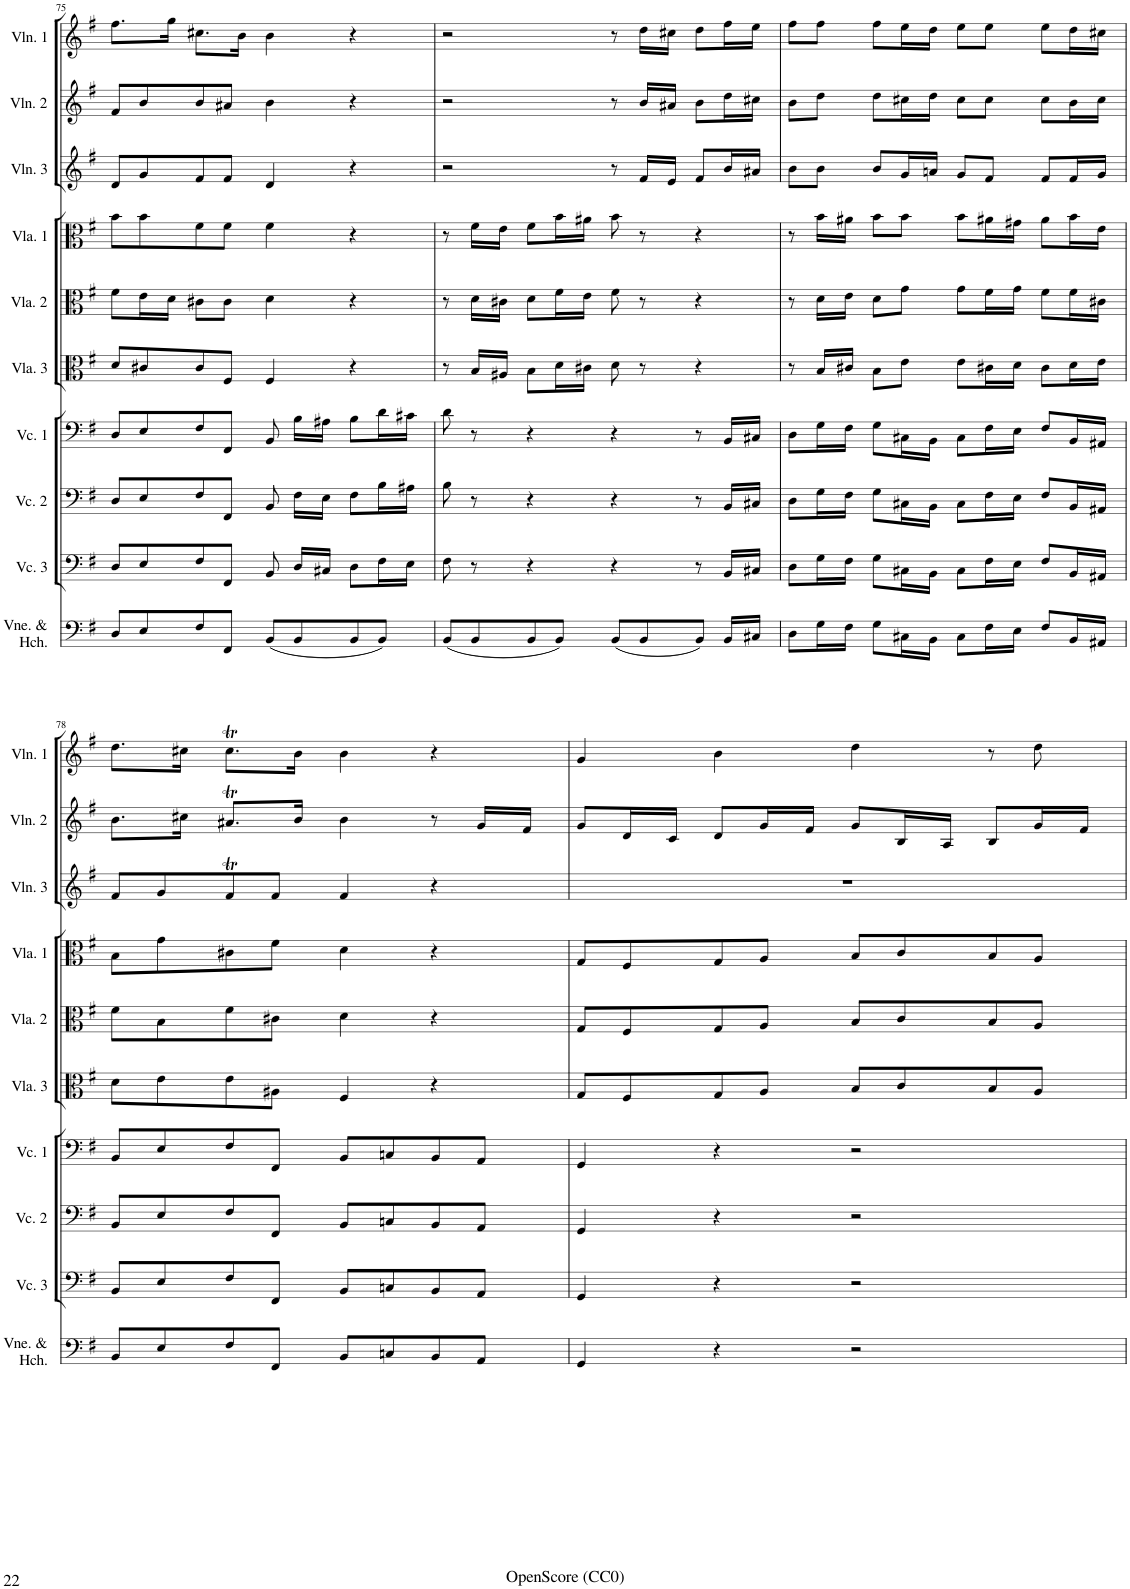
**kern	**kern	**kern	**kern	**kern	**kern	**kern	**kern	**kern	**kern
*part10	*part9	*part8	*part7	*part6	*part5	*part4	*part3	*part2	*part1
*staff10	*staff9	*staff8	*staff7	*staff6	*staff5	*staff4	*staff3	*staff2	*staff1
*I"Violone &amp; Harpsichord	*I"Violoncello 3	*I"Violoncello 2	*I"Violoncello 1	*I"Viola 3	*I"Viola 2	*I"Viola 1	*I"Violin 3	*I"Violin 2	*I"Violin 1
*I'Vne. &amp; Hch.	*I'Vc. 3	*I'Vc. 2	*I'Vc. 1	*I'Vla. 3	*I'Vla. 2	*I'Vla. 1	*I'Vln. 3	*I'Vln. 2	*I'Vln. 1
!!LO:PB:g=z
*clefF4	*clefF4	*clefF4	*clefF4	*clefC3	*clefC3	*clefC3	*clefG2	*clefG2	*clefG2
*k[f#]	*k[f#]	*k[f#]	*k[f#]	*k[f#]	*k[f#]	*k[f#]	*k[f#]	*k[f#]	*k[f#]
*M4/4	*M4/4	*M4/4	*M4/4	*M4/4	*M4/4	*M4/4	*M4/4	*M4/4	*M4/4
*met(c|)	*met(c|)	*met(c|)	*met(c|)	*met(c|)	*met(c|)	*met(c|)	*met(c|)	*met(c|)	*met(c|)
=75	=75	=75	=75	=75	=75	=75	=75	=75	=75
8D/L	8D/L	8D/L	8D/L	8d/L	8f#\L	8b\L	8d/L	8f#/L	8.ff#\L
8E/	8E/	8E/	8E/	8c#X/	16e\L	8b\	8g/	8b/	.
.	.	.	.	.	16d\JJ	.	.	.	16gg\Jk
8F#/	8F#/	8F#/	8F#/	8c#/	8c#X\L	8f#\	8f#/	8b/	8.cc#X\L
8FF#/J	8FF#/J	8FF#/J	8FF#/J	8F#/J	8c#\J	8f#\J	8f#/J	8a#X/J	.
.	.	.	.	.	.	.	.	.	16b\Jk
(8BB/L	8BB/	8BB/	8BB/	4F#/	4d\	4f#\	4d/	4b\	4b\
8BB/	16D/LL	16F#\LL	16B\LL	.	.	.	.	.	.
.	16C#X/JJ	16E\JJ	16A#X\JJ	.	.	.	.	.	.
8BB/	8D\L	8F#\L	8B\L	4r	4r	4r	4r	4r	4r
8BB/J)	16F#\L	16B\L	16d\L	.	.	.	.	.	.
.	16E\JJ	16A#X\JJ	16c#X\JJ	.	.	.	.	.	.
=76	=76	=76	=76	=76	=76	=76	=76	=76	=76
(8BB/L	8F#\	8B\	8d\	8r	8r	8r	2r	2r	2r
8BB/	8r	8r	8r	16B/LL	16d\LL	16f#\LL	.	.	.
.	.	.	.	16A#X/JJ	16c#X\JJ	16e\JJ	.	.	.
8BB/	4r	4r	4r	8B\L	8d\L	8f#\L	.	.	.
8BB/J)	.	.	.	16d\L	16f#\L	16b\L	.	.	.
.	.	.	.	16c#X\JJ	16e\JJ	16a#X\JJ	.	.	.
(8BB/L	4r	4r	4r	8d\	8f#\	8b\	8r	8r	8r
8BB/	.	.	.	8r	8r	8r	16f#/LL	16b/LL	16dd\LL
.	.	.	.	.	.	.	16e/JJ	16a#X/JJ	16cc#X\JJ
8BB/J)	8r	8r	8r	4r	4r	4r	8f#/L	8b\L	8dd\L
16BB/LL	16BB/LL	16BB/LL	16BB/LL	.	.	.	16b/L	16dd\L	16ff#\L
16C#X/JJ	16C#X/JJ	16C#X/JJ	16C#X/JJ	.	.	.	16a#X/JJ	16cc#X\JJ	16ee\JJ
=77	=77	=77	=77	=77	=77	=77	=77	=77	=77
8D\L	8D\L	8D\L	8D\L	8r	8r	8r	8b\L	8b\L	8ff#\L
16G\L	16G\L	16G\L	16G\L	16B/LL	16d\LL	16b\LL	8b\J	8dd\J	8ff#\J
16F#\JJ	16F#\JJ	16F#\JJ	16F#\JJ	16c#X/JJ	16e\JJ	16a#X\JJ	.	.	.
8G\L	8G\L	8G\L	8G\L	8B\L	8d\L	8b\L	8b/L	8dd\L	8ff#\L
16C#X\L	16C#X\L	16C#X\L	16C#X\L	8e\J	8g\J	8b\J	16g/L	16cc#X\L	16ee\L
16BB\JJ	16BB\JJ	16BB\JJ	16BB\JJ	.	.	.	16an/JJ	16dd\JJ	16dd\JJ
8C#\L	8C#\L	8C#\L	8C#\L	8e\L	8g\L	8b\L	8g/L	8cc#\L	8ee\L
16F#\L	16F#\L	16F#\L	16F#\L	16c#X\L	16f#\L	16a#X\L	8f#/J	8cc#\J	8ee\J
16E\JJ	16E\JJ	16E\JJ	16E\JJ	16d\JJ	16g\JJ	16g#X\JJ	.	.	.
8F#/L	8F#/L	8F#/L	8F#/L	8c#\L	8f#\L	8a#\L	8f#/L	8cc#\L	8ee\L
16BB/L	16BB/L	16BB/L	16BB/L	16d\L	16f#\L	16b\L	16f#/L	16b\L	16dd\L
16AA#X/JJ	16AA#X/JJ	16AA#X/JJ	16AA#X/JJ	16e\JJ	16c#X\JJ	16e\JJ	16g/JJ	16cc#\JJ	16cc#X\JJ
!!LO:LB:g=z
=78	=78	=78	=78	=78	=78	=78	=78	=78	=78
8BB/L	8BB/L	8BB/L	8BB/L	8d\L	8f#\L	8B\L	8f#/L	8.b\L	8.dd\L
8E/	8E/	8E/	8E/	8e\	8B\	8g\	8g/	.	.
.	.	.	.	.	.	.	.	16cc#X\Jk	16cc#X\Jk
8F#/	8F#/	8F#/	8F#/	8e\	8f#\	8c#X\	8f#t/	8.a#Xt/L	8.cc#t\L
8FF#/J	8FF#/J	8FF#/J	8FF#/J	8A#X\J	8c#X\J	8f#\J	8f#/J	.	.
.	.	.	.	.	.	.	.	16b/Jk	16b\Jk
8BB/L	8BB/L	8BB/L	8BB/L	4F#/	4d\	4d\	4f#/	4b\	4b\
8Cn/	8Cn/	8Cn/	8Cn/	.	.	.	.	.	.
8BB/	8BB/	8BB/	8BB/	4r	4r	4r	4r	8r	4r
8AA/J	8AA/J	8AA/J	8AA/J	.	.	.	.	16g/LL	.
.	.	.	.	.	.	.	.	16f#/JJ	.
=79	=79	=79	=79	=79	=79	=79	=79	=79	=79
4GG/	4GG/	4GG/	4GG/	8G/L	8G/L	8G/L	1r	8g/L	4g/
.	.	.	.	8F#/	8F#/	8F#/	.	16d/L	.
.	.	.	.	.	.	.	.	16c/JJ	.
4r	4r	4r	4r	8G/	8G/	8G/	.	8d/L	4b\
.	.	.	.	8A/J	8A/J	8A/J	.	16g/L	.
.	.	.	.	.	.	.	.	16f#/JJ	.
2r	2r	2r	2r	8B/L	8B/L	8B/L	.	8g/L	4dd\
.	.	.	.	8c/	8c/	8c/	.	16B/L	.
.	.	.	.	.	.	.	.	16A/JJ	.
.	.	.	.	8B/	8B/	8B/	.	8B/L	8r
.	.	.	.	8A/J	8A/J	8A/J	.	16g/L	8dd\
.	.	.	.	.	.	.	.	16f#/JJ	.
=	=	=	=	=	=	=	=	=	=
*-	*-	*-	*-	*-	*-	*-	*-	*-	*-
